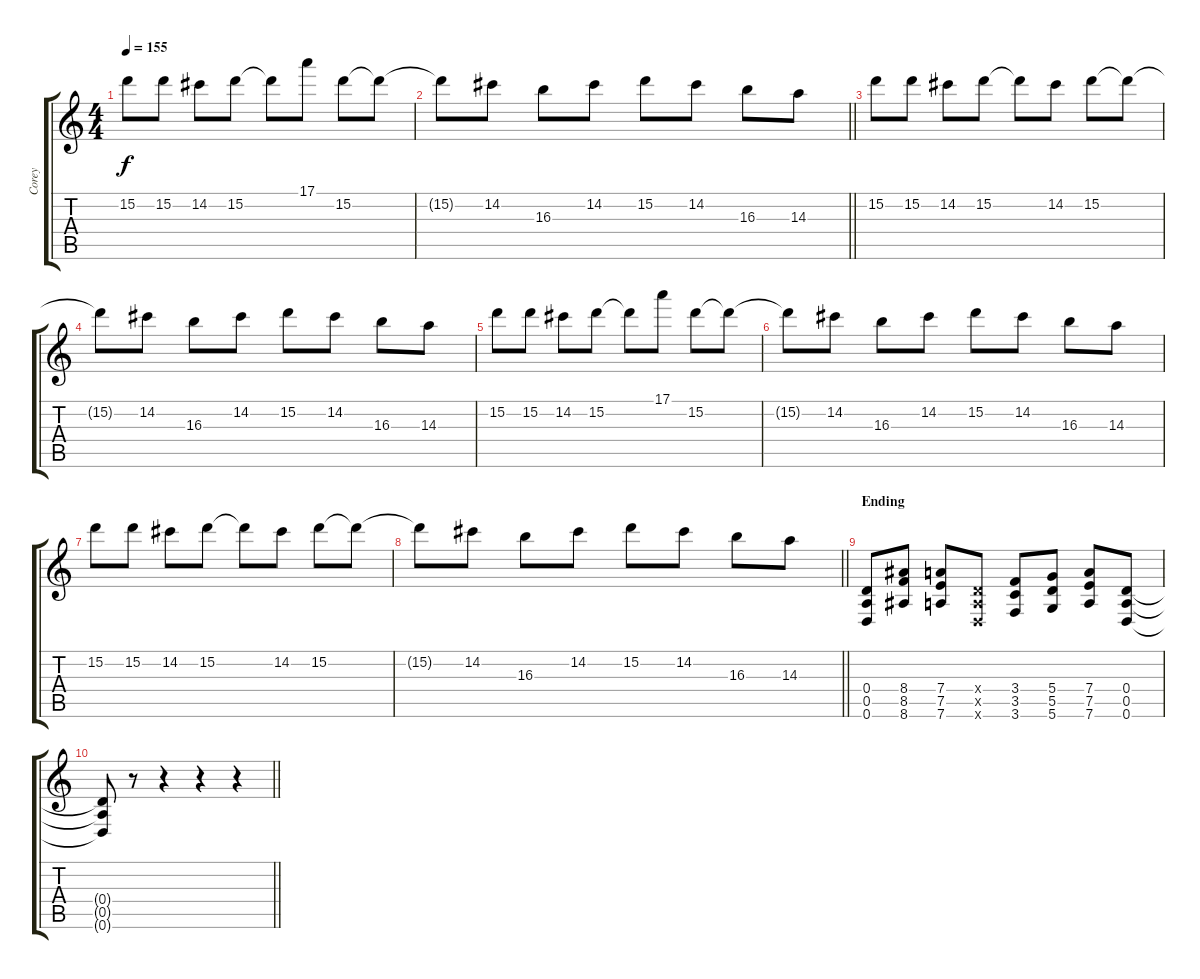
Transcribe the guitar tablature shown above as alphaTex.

\track ("Corey" "Corey") {instrument distortionguitar}
\staff {score tabs}
\tuning (E4 B3 G3 D3 A2 D2) {hide}
\ts (4 4)
\tempo 155
\clef g2
\ks c
15.2.8{dy f} 15.2.8 14.2.8 15.2.8 15.2{t}.8 17.1.8 15.2.8 15.2{t}.8 |
\barLineRight lightlight
15.2{t}.8 14.2.8 16.3.8 14.2.8 15.2.8 14.2.8 16.3.8 14.3.8 |
15.2.8 15.2.8 14.2.8 15.2.8 15.2{t}.8 14.2.8 15.2.8 15.2{t}.8 |
15.2{t}.8 14.2.8 16.3.8 14.2.8 15.2.8 14.2.8 16.3.8 14.3.8 |
15.2.8 15.2.8 14.2.8 15.2.8 15.2{t}.8 17.1.8 15.2.8 15.2{t}.8 |
15.2{t}.8 14.2.8 16.3.8 14.2.8 15.2.8 14.2.8 16.3.8 14.3.8 |
15.2.8 15.2.8 14.2.8 15.2.8 15.2{t}.8 14.2.8 15.2.8 15.2{t}.8 |
\barLineRight lightlight
15.2{t}.8 14.2.8 16.3.8 14.2.8 15.2.8 14.2.8 16.3.8 14.3.8 |
\section ("" "Ending")
(0.4 0.5 0.6).8 (8.4 8.5 8.6).8 (7.4 7.5 7.6).8 (0.4{x} 0.5{x} 0.6{x}).8 (3.4 3.5 3.6).8 (5.4 5.5 5.6).8 (7.4 7.5 7.6).8 (0.4 0.5 0.6).8 |
\barLineRight lightlight
(0.4{t} 0.5{t} 0.6{t}).8 r.8 r.4 r.4 r.4
